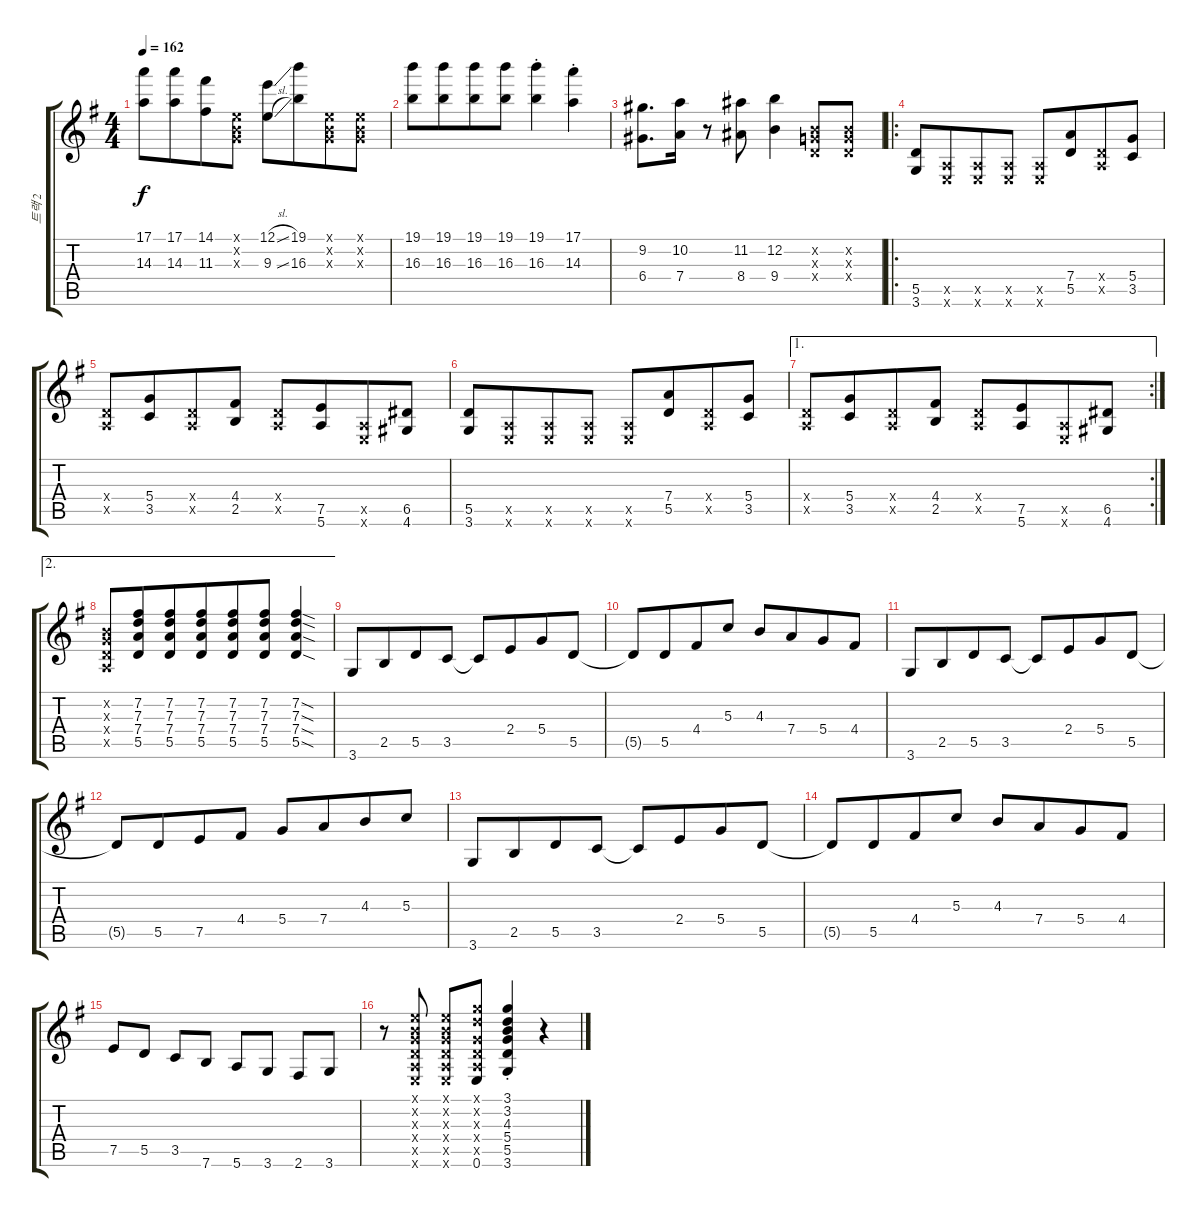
\track ("트랙 2" "트랙 2") {instrument acousticguitarsteel}
\staff {score tabs}
\tuning (E4 B3 G3 D3 A2 E2) {hide}
\ts (4 4)
\tempo 162
\clef g2
\ks g
(17.1{t} 14.3{t}).8{dy f} (17.1 14.3).8{beam merge} (14.1 11.3).8 (0.1{x} 0.2{x} 0.3{x}).8 (12.1{sl} 9.3{sl}).8 (19.1 16.3).8{beam merge} (0.1{x} 0.2{x} 0.3{x}).8{beam merge} (0.1{x} 0.2{x} 0.3{x}).8 |
(19.1 16.3).8 (19.1 16.3).8{beam merge} (19.1 16.3).8 (19.1 16.3).8 (19.1{st} 16.3{st}).4 (17.1{st} 14.3{st}).4 |
(9.2 6.4).8{d} (10.2 7.4).16 r.8 (11.2 8.4).8 (12.2 9.4).4 (0.2{x} 0.3{x} 0.4{x}).8 (0.2{x} 0.3{x} 0.4{x}).8 |
\ro
(5.5 3.6).8 (0.5{x} 0.6{x}).8{beam merge} (0.5{x} 0.6{x}).8 (0.5{x} 0.6{x}).8 (0.5{x} 0.6{x}).8 (7.4 5.5).8{beam merge} (0.4{x} 0.5{x}).8 (5.4 3.5).8 |
(0.4{x} 0.5{x}).8 (5.4 3.5).8{beam merge} (0.4{x} 0.5{x}).8 (4.4 2.5).8 (0.4{x} 0.5{x}).8 (7.5 5.6).8{beam merge} (0.5{x} 0.6{x}).8 (6.5 4.6).8 |
(5.5 3.6).8 (0.5{x} 0.6{x}).8{beam merge} (0.5{x} 0.6{x}).8 (0.5{x} 0.6{x}).8 (0.5{x} 0.6{x}).8 (7.4 5.5).8{beam merge} (0.4{x} 0.5{x}).8 (5.4 3.5).8 |
\ae 1
\rc 2
(0.4{x} 0.5{x}).8 (5.4 3.5).8{beam merge} (0.4{x} 0.5{x}).8 (4.4 2.5).8 (0.4{x} 0.5{x}).8 (7.5 5.6).8{beam merge} (0.5{x} 0.6{x}).8 (6.5 4.6).8 |
\ae 2
(0.2{x} 0.3{x} 0.4{x} 0.5{x}).8 (7.2 7.3 7.4 5.5).8{beam merge} (7.2 7.3 7.4 5.5).8 (7.2 7.3 7.4 5.5).8{beam merge} (7.2 7.3 7.4 5.5).8 (7.2 7.3 7.4 5.5).8 (7.2{sod} 7.3{sod} 7.4{sod} 5.5{sod}).4 |
3.6.8 2.5.8{beam merge} 5.5.8 3.5.8 3.5{t}.8 2.4.8{beam merge} 5.4.8 5.5.8 |
5.5{t}.8 5.5.8{beam merge} 4.4.8 5.3.8 4.3.8 7.4.8{beam merge} 5.4.8 4.4.8 |
3.6.8 2.5.8{beam merge} 5.5.8 3.5.8 3.5{t}.8 2.4.8{beam merge} 5.4.8 5.5.8 |
5.5{t}.8 5.5.8{beam merge} 7.5.8 4.4.8 5.4.8 7.4.8{beam merge} 4.3.8 5.3.8 |
3.6.8 2.5.8{beam merge} 5.5.8 3.5.8 3.5{t}.8 2.4.8{beam merge} 5.4.8 5.5.8 |
5.5{t}.8{beam merge} 5.5.8{beam merge} 4.4.8{beam merge} 5.3.8 4.3.8 7.4.8{beam merge} 5.4.8 4.4.8 |
7.5.8 5.5.8 3.5.8 7.6.8 5.6.8 3.6.8 2.6.8 3.6.8 |
r.8 (0.1{x} 0.2{x} 0.3{x} 0.4{x} 0.5{x} 0.6{x}).8 (0.1{x} 0.2{x} 0.3{x} 0.4{x} 0.5{x} 0.6{x}).8 (3.1{x} 3.2{x} 0.3{x} 0.4{x} 0.5{x} 0.6).8 (3.1{st} 3.2{st} 4.3{st} 5.4{st} 5.5{st} 3.6{st}).4 r.4
